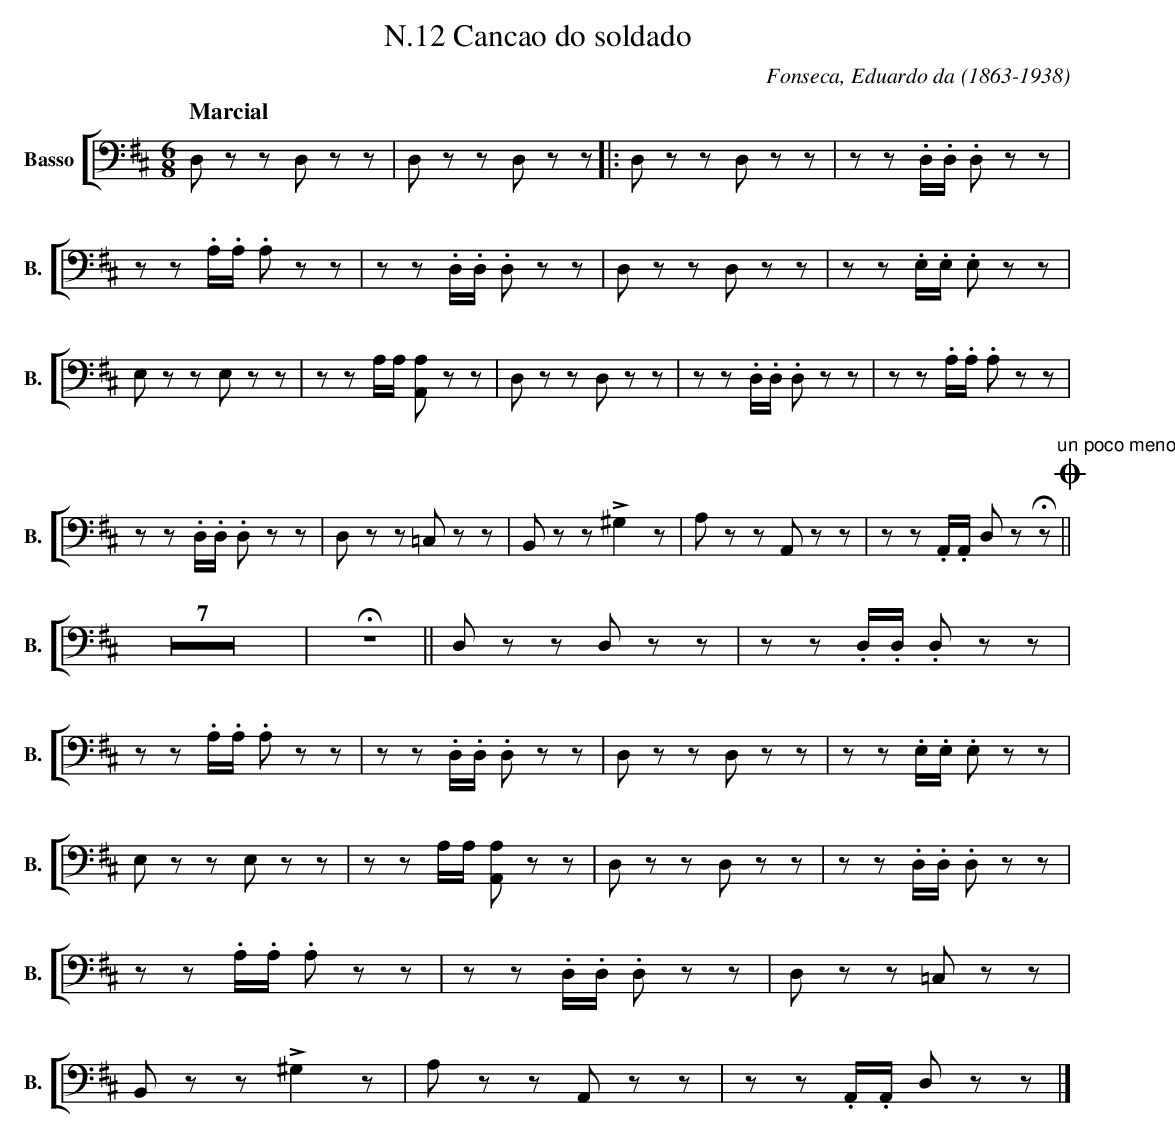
X:1
T:N.12 Cancao do soldado
C:Fonseca, Eduardo da (1863-1938)
M:6/8
L:1/8
K:D
V: 6 clef=bass name="Basso" sname="B."
%%staves [ 6 ]
[Q:"Marcial"] D,zz D,zz | D,zz D,zz |: D,zz D,zz | zz.D,/.D,/ .D,zz | zz.A,/.A,/ .A,zz | zz.D,/.D,/ .D,zz |  \
   D,zz D,zz |  zz.E,/.E,/ .E,zz | E,zz E,zz | zzA,/A,/ [A,A,,]zz |  D,zz D,zz | \
   zz.D,/.D,/ .D,zz | zz.A,/.A,/ .A,zz |  zz.D,/.D,/ .D,zz | D,zz =C,zz | B,,zz !>!^G,2z | A,zz A,,zz | \
   zz.A,,/.A,,/ D,z!fermata!z "un poco meno" !coda!|| Z7 | !fermata!z6 || \
   D,zz D,zz | zz.D,/.D,/ .D,zz | zz.A,/.A,/ .A,zz | zz.D,/.D,/ .D,zz |  \
   D,zz D,zz |  zz.E,/.E,/ .E,zz | E,zz E,zz | zzA,/A,/ [A,A,,]zz |  D,zz D,zz | \
   zz.D,/.D,/ .D,zz | zz.A,/.A,/ .A,zz |  zz.D,/.D,/ .D,zz | D,zz =C,zz | B,,zz !>!^G,2z | A,zz A,,zz | \
   zz.A,,/.A,,/ D,zz |] \
